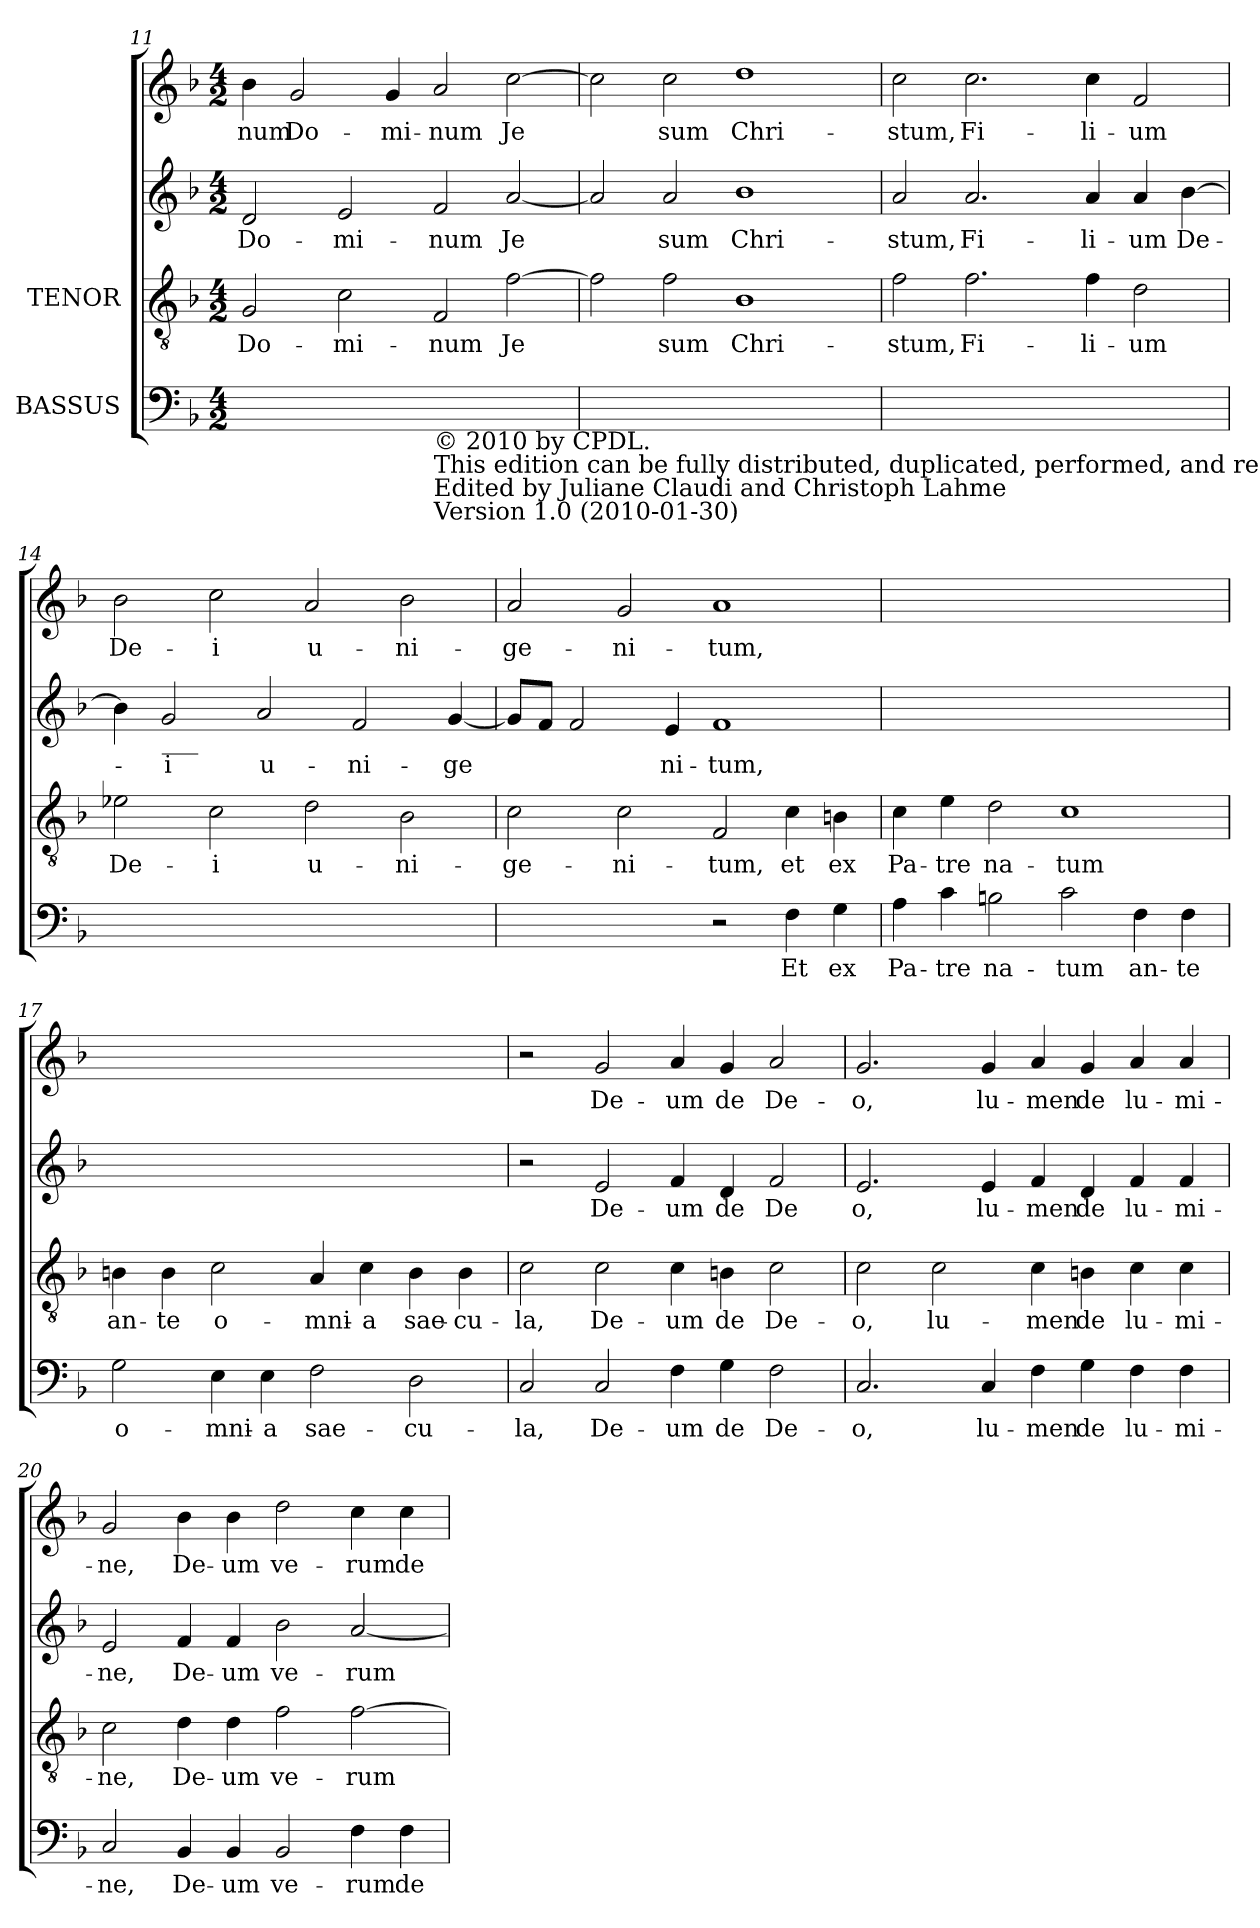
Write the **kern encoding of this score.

**kern	**text	**kern	**text	**kern	**text	**kern	**text
*part4	*part4	*part3	*part3	*part2	*part2	*part1	*part1
*staff4	*staff4	*staff3	*staff3	*staff2	*staff2	*staff1	*staff1
*I"BASSUS	*	*I"TENOR	*	*	*	*	*
*clefF4	*	*clefGv2	*	*clefG2	*	*clefG2	*
*k[b-]	*	*k[b-]	*	*k[b-]	*	*k[b-]	*
*F:	*	*F:	*	*F:	*	*F:	*
*M4/2	*	*M4/2	*	*M4/2	*	*M4/2	*
=11	=11	=11	=11	=11	=11	=11	=11
!	!	!	!LO:LY:b	!	!LO:LY:b	!	!LO:LY:b
2ryy	.	2G/	Do-	2d/	Do-	4b-\	-num
!	!	!	!	!	!	!	!LO:LY:b
.	.	.	.	.	.	2g/	Do-
!	!	!	!LO:LY:b	!	!LO:LY:b	!	!
2ryy	.	2c\	-mi-	2e/	-mi-	.	.
!	!	!	!	!	!	!	!LO:LY:b
.	.	.	.	.	.	4g/	-mi-
!LO:TX:b:t=© 2010 by CPDL.\nThis edition can be fully distributed, duplicated, performed, and recorded.\nEdited by Juliane Claudi and Christoph Lahme\nVersion 1.0 (2010-01-30)	!	!	!	!	!	!	!
!	!	!	!LO:LY:b	!	!LO:LY:b	!	!LO:LY:b
2ryy	.	2F/	-num	2f/	-num	2a/	-num
!	!	!	!LO:LY:b	!	!LO:LY:b	!	!LO:LY:b
2ryy	.	[2f\	Je	[2a/	Je	[2cc\	Je
=12	=12	=12	=12	=12	=12	=12	=12
2ryy	.	2f\]	.	2a/]	.	2cc\]	.
!	!	!	!LO:LY:b	!	!LO:LY:b	!	!LO:LY:b
2ryy	.	2f\	sum	2a/	sum	2cc\	sum
!	!	!	!LO:LY:b	!	!LO:LY:b	!	!LO:LY:b
2ryy	.	1B-	Chri-	1b-	Chri-	1dd	Chri-
2ryy	.	.	.	.	.	.	.
=13	=13	=13	=13	=13	=13	=13	=13
!	!	!	!LO:LY:b	!	!LO:LY:b	!	!LO:LY:b
2ryy	.	2f\	-stum,	2a/	-stum,	2cc\	-stum,
!	!	!	!LO:LY:b	!	!LO:LY:b	!	!LO:LY:b
2ryy	.	2.f\	Fi-	2.a/	Fi-	2.cc\	Fi-
2ryy	.	.	.	.	.	.	.
!	!	!	!LO:LY:b	!	!LO:LY:b	!	!LO:LY:b
.	.	4f\	-li-	4a/	-li-	4cc\	-li-
!	!	!	!LO:LY:b	!	!LO:LY:b	!	!LO:LY:b
2ryy	.	2d\	-um	4a/	-um	2f/	-um
!	!	!	!	!	!LO:LY:b	!	!
.	.	.	.	[4b-\	De-	.	.
!!LO:PB:g=z
=14	=14	=14	=14	=14	=14	=14	=14
!	!	!	!LO:LY:b	!	!	!	!LO:LY:b
2ryy	.	2e-X\	De-	4b-\]	.	2b-\	De-
!	!	!	!	!LO:TX:b:t=___	!	!	!
!	!	!	!	!	!LO:LY:b	!	!
.	.	.	.	2g/	-i	.	.
!	!	!	!LO:LY:b	!	!	!	!LO:LY:b
2ryy	.	2c\	-i	.	.	2cc\	-i
!	!	!	!	!	!LO:LY:b	!	!
.	.	.	.	2a/	u-	.	.
!	!	!	!LO:LY:b	!	!	!	!LO:LY:b
2ryy	.	2d\	u-	.	.	2a/	u-
!	!	!	!	!	!LO:LY:b	!	!
.	.	.	.	2f/	-ni-	.	.
!	!	!	!LO:LY:b	!	!	!	!LO:LY:b
2ryy	.	2B-\	-ni-	.	.	2b-\	-ni-
!	!	!	!	!	!LO:LY:b	!	!
.	.	.	.	[4g/	-ge	.	.
=15	=15	=15	=15	=15	=15	=15	=15
!	!	!	!LO:LY:b	!	!	!	!LO:LY:b
2ryy	.	2c\	-ge-	8g/L]	.	2a/	-ge-
.	.	.	.	8f/J	.	.	.
.	.	.	.	2f/	.	.	.
!	!	!	!LO:LY:b	!	!	!	!LO:LY:b
2ryy	.	2c\	-ni-	.	.	2g/	-ni-
!	!	!	!	!	!LO:LY:b	!	!
.	.	.	.	4e/	ni-	.	.
!	!	!	!LO:LY:b	!	!LO:LY:b	!	!LO:LY:b
2r	.	2F/	-tum,	1f	-tum,	1a	-tum,
!	!LO:LY:b	!	!LO:LY:b	!	!	!	!
4F\	Et	4c\	et	.	.	.	.
!	!LO:LY:b	!	!LO:LY:b	!	!	!	!
4G\	ex	4Bn\	ex	.	.	.	.
=16	=16	=16	=16	=16	=16	=16	=16
!	!LO:LY:b	!	!LO:LY:b	!	!	!	!
4A\	Pa-	4c\	Pa-	2ryy	.	2ryy	.
!	!LO:LY:b	!	!LO:LY:b	!	!	!	!
4c\	-tre	4e\	-tre	.	.	.	.
!	!LO:LY:b	!	!LO:LY:b	!	!	!	!
2Bn\	na-	2d\	na-	2ryy	.	2ryy	.
!	!LO:LY:b	!	!LO:LY:b	!	!	!	!
2c\	-tum	1c	-tum	2ryy	.	2ryy	.
!	!LO:LY:b	!	!	!	!	!	!
4F\	an-	.	.	2ryy	.	2ryy	.
!	!LO:LY:b	!	!	!	!	!	!
4F\	-te	.	.	.	.	.	.
=17	=17	=17	=17	=17	=17	=17	=17
!	!LO:LY:b	!	!LO:LY:b	!	!	!	!
2G\	o-	4Bn\	an-	2ryy	.	2ryy	.
!	!	!	!LO:LY:b	!	!	!	!
.	.	4B\	-te	.	.	.	.
!	!LO:LY:b	!	!LO:LY:b	!	!	!	!
4E\	-mni-	2c\	o-	2ryy	.	2ryy	.
!	!LO:LY:b	!	!	!	!	!	!
4E\	-a	.	.	.	.	.	.
!	!LO:LY:b	!	!LO:LY:b	!	!	!	!
2F\	sae-	4A/	-mni-	2ryy	.	2ryy	.
!	!	!	!LO:LY:b	!	!	!	!
.	.	4c\	-a	.	.	.	.
!	!LO:LY:b	!	!LO:LY:b	!	!	!	!
2D\	-cu-	4B\	sae-	2ryy	.	2ryy	.
!	!	!	!LO:LY:b	!	!	!	!
.	.	4B\	-cu-	.	.	.	.
!!LO:LB:g=z
=18	=18	=18	=18	=18	=18	=18	=18
!	!LO:LY:b	!	!LO:LY:b	!	!	!	!
2C/	-la,	2c\	-la,	2r	.	2r	.
!	!LO:LY:b	!	!LO:LY:b	!	!LO:LY:b	!	!LO:LY:b
2C/	De-	2c\	De-	2e/	De-	2g/	De-
!	!LO:LY:b	!	!LO:LY:b	!	!LO:LY:b	!	!LO:LY:b
4F\	-um	4c\	-um	4f/	-um	4a/	-um
!	!LO:LY:b	!	!LO:LY:b	!	!LO:LY:b	!	!LO:LY:b
4G\	de	4Bn\	de	4d/	de	4g/	de
!	!LO:LY:b	!	!LO:LY:b	!	!LO:LY:b	!	!LO:LY:b
2F\	De-	2c\	De-	2f/	De­	2a/	De-
=19	=19	=19	=19	=19	=19	=19	=19
!	!LO:LY:b	!	!LO:LY:b	!	!LO:LY:b	!	!LO:LY:b
2.C/	-o,	2c\	-o,	2.e/	o,	2.g/	-o,
!	!	!	!LO:LY:b	!	!	!	!
.	.	2c\	lu-	.	.	.	.
!	!LO:LY:b	!	!	!	!LO:LY:b	!	!LO:LY:b
4C/	lu-	.	.	4e/	lu-	4g/	lu-
!	!LO:LY:b	!	!LO:LY:b	!	!LO:LY:b	!	!LO:LY:b
4F\	-men	4c\	-men	4f/	-men	4a/	-men
!	!LO:LY:b	!	!LO:LY:b	!	!LO:LY:b	!	!LO:LY:b
4G\	de	4Bn\	de	4d/	de	4g/	de
!	!LO:LY:b	!	!LO:LY:b	!	!LO:LY:b	!	!LO:LY:b
4F\	lu-	4c\	lu-	4f/	lu-	4a/	lu-
!	!LO:LY:b	!	!LO:LY:b	!	!LO:LY:b	!	!LO:LY:b
4F\	-mi-	4c\	-mi-	4f/	-mi-	4a/	-mi-
=20	=20	=20	=20	=20	=20	=20	=20
!	!LO:LY:b	!	!LO:LY:b	!	!LO:LY:b	!	!LO:LY:b
2C/	-ne,	2c\	-ne,	2e/	-ne,	2g/	-ne,
!	!LO:LY:b	!	!LO:LY:b	!	!LO:LY:b	!	!LO:LY:b
4BB-/	De-	4d\	De-	4f/	De-	4b-\	De-
!	!LO:LY:b	!	!LO:LY:b	!	!LO:LY:b	!	!LO:LY:b
4BB-/	-um	4d\	-um	4f/	-um	4b-\	-um
!	!LO:LY:b	!	!LO:LY:b	!	!LO:LY:b	!	!LO:LY:b
2BB-/	ve-	2f\	ve-	2b-\	ve-	2dd\	ve-
!	!LO:LY:b	!	!LO:LY:b	!	!LO:LY:b	!	!LO:LY:b
4F\	-rum	[2f\	-rum	[2a/	-rum	4cc\	-rum
!	!LO:LY:b	!	!	!	!	!	!LO:LY:b
4F\	de	.	.	.	.	4cc\	de
=	=	=	=	=	=	=	=
*-	*-	*-	*-	*-	*-	*-	*-
